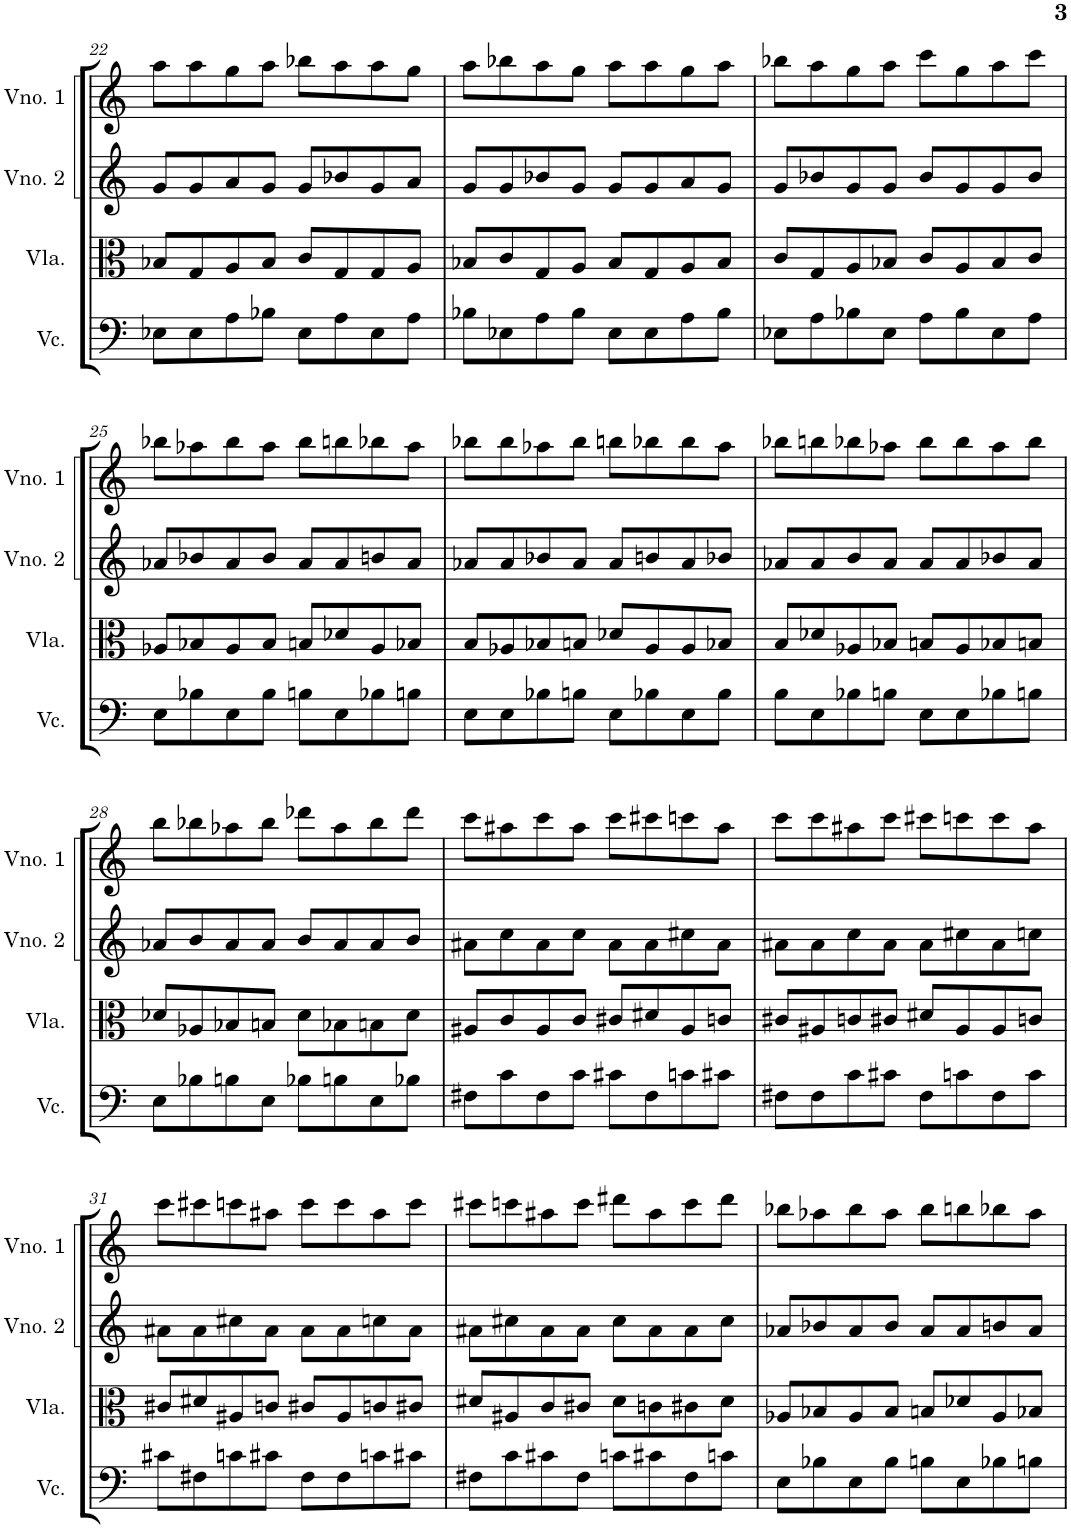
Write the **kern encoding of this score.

**kern	**kern	**kern	**kern
*part4	*part3	*part2	*part1
*staff4	*staff3	*staff2	*staff1
*I"Violoncelo	*I"Viola	*I"Violino 2	*I"Violino 1
*I'Vc.	*I'Vla.	*I'Vno. 2	*I'Vno. 1
!!LO:PB:g=z
*clefF4	*clefC3	*clefG2	*clefG2
*k[]	*k[]	*k[]	*k[]
*M4/4	*M4/4	*M4/4	*M4/4
=22	=22	=22	=22
8E-X\L	8B-X/L	8g/L	8aa\L
8E-\	8G/	8g/	8aa\
8A\	8A/	8a/	8gg\
8B-X\J	8B-/J	8g/J	8aa\J
8E-\L	8c/L	8g/L	8bb-X\L
8A\	8G/	8b-X/	8aa\
8E-\	8G/	8g/	8aa\
8A\J	8A/J	8a/J	8gg\J
=23	=23	=23	=23
8B-X\L	8B-X/L	8g/L	8aa\L
8E-X\	8c/	8g/	8bb-X\
8A\	8G/	8b-X/	8aa\
8B-\J	8A/J	8g/J	8gg\J
8E-\L	8B-/L	8g/L	8aa\L
8E-\	8G/	8g/	8aa\
8A\	8A/	8a/	8gg\
8B-\J	8B-/J	8g/J	8aa\J
=24	=24	=24	=24
8E-X\L	8c/L	8g/L	8bb-X\L
8A\	8G/	8b-X/	8aa\
8B-X\	8A/	8g/	8gg\
8E-\J	8B-X/J	8g/J	8aa\J
8A\L	8c/L	8b-/L	8ccc\L
8B-\	8A/	8g/	8gg\
8E-\	8B-/	8g/	8aa\
8A\J	8c/J	8b-/J	8ccc\J
!!LO:LB:g=z
=25	=25	=25	=25
8E\L	8A-X/L	8a-X/L	8bb-X\L
8B-X\	8B-X/	8b-X/	8aa-X\
8E\	8A-/	8a-/	8bb-\
8B-\J	8B-/J	8b-/J	8aa-\J
8Bn\L	8Bn/L	8a-/L	8bb-\L
8E\	8d-X/	8a-/	8bbn\
8B-X\	8A-/	8bn/	8bb-X\
8Bn\J	8B-X/J	8a-/J	8aa-\J
=26	=26	=26	=26
8E\L	8B/L	8a-X/L	8bb-X\L
8E\	8A-X/	8a-/	8bb-\
8B-X\	8B-X/	8b-X/	8aa-X\
8Bn\J	8Bn/J	8a-/J	8bb-\J
8E\L	8d-X/L	8a-/L	8bbn\L
8B-X\	8A-/	8bn/	8bb-X\
8E\	8A-/	8a-/	8bb-\
8B-\J	8B-X/J	8b-X/J	8aa-\J
=27	=27	=27	=27
8B\L	8B/L	8a-X/L	8bb-X\L
8E\	8d-X/	8a-/	8bbn\
8B-X\	8A-X/	8b/	8bb-X\
8Bn\J	8B-X/J	8a-/J	8aa-X\J
8E\L	8Bn/L	8a-/L	8bb-\L
8E\	8A-/	8a-/	8bb-\
8B-X\	8B-X/	8b-X/	8aa-\
8Bn\J	8Bn/J	8a-/J	8bb-\J
!!LO:LB:g=z
=28	=28	=28	=28
8E\L	8d-X/L	8a-X/L	8bb\L
8B-X\	8A-X/	8b/	8bb-X\
8Bn\	8B-X/	8a-/	8aa-X\
8E\J	8Bn/J	8a-/J	8bb-\J
8B-X\L	8d-\L	8b/L	8ddd-X\L
8Bn\	8B-X\	8a-/	8aa-\
8E\	8Bn\	8a-/	8bb-\
8B-X\J	8d-\J	8b/J	8ddd-\J
=29	=29	=29	=29
8F#X\L	8A#X/L	8a#X\L	8ccc\L
8c\	8c/	8cc\	8aa#X\
8F#\	8A#/	8a#\	8ccc\
8c\J	8c/J	8cc\J	8aa#\J
8c#X\L	8c#X/L	8a#\L	8ccc\L
8F#\	8d#X/	8a#\	8ccc#X\
8cn\	8A#/	8cc#X\	8cccn\
8c#X\J	8cn/J	8a#\J	8aa#\J
=30	=30	=30	=30
8F#X\L	8c#X/L	8a#X\L	8ccc\L
8F#\	8A#X/	8a#\	8ccc\
8c\	8cn/	8cc\	8aa#X\
8c#X\J	8c#X/J	8a#\J	8ccc\J
8F#\L	8d#X/L	8a#\L	8ccc#X\L
8cn\	8A#/	8cc#X\	8cccn\
8F#\	8A#/	8a#\	8ccc\
8c\J	8cn/J	8ccn\J	8aa#\J
!!LO:LB:g=z
=31	=31	=31	=31
8c#X\L	8c#X/L	8a#X\L	8ccc\L
8F#X\	8d#X/	8a#\	8ccc#X\
8cn\	8A#X/	8cc#X\	8cccn\
8c#X\J	8cn/J	8a#\J	8aa#X\J
8F#\L	8c#X/L	8a#\L	8ccc\L
8F#\	8A#/	8a#\	8ccc\
8cn\	8cn/	8ccn\	8aa#\
8c#X\J	8c#X/J	8a#\J	8ccc\J
=32	=32	=32	=32
8F#X\L	8d#X/L	8a#X\L	8ccc#X\L
8c\	8A#X/	8cc#X\	8cccn\
8c#X\	8c/	8a#\	8aa#X\
8F#\J	8c#X/J	8a#\J	8ccc\J
8cn\L	8d#\L	8cc#\L	8ddd#X\L
8c#X\	8cn\	8a#\	8aa#\
8F#\	8c#X\	8a#\	8ccc\
8cn\J	8d#\J	8cc#\J	8ddd#\J
=33	=33	=33	=33
8E\L	8A-X/L	8a-X/L	8bb-X\L
8B-X\	8B-X/	8b-X/	8aa-X\
8E\	8A-/	8a-/	8bb-\
8B-\J	8B-/J	8b-/J	8aa-\J
8Bn\L	8Bn/L	8a-/L	8bb-\L
8E\	8d-X/	8a-/	8bbn\
8B-X\	8A-/	8bn/	8bb-X\
8Bn\J	8B-X/J	8a-/J	8aa-\J
=	=	=	=
*-	*-	*-	*-
